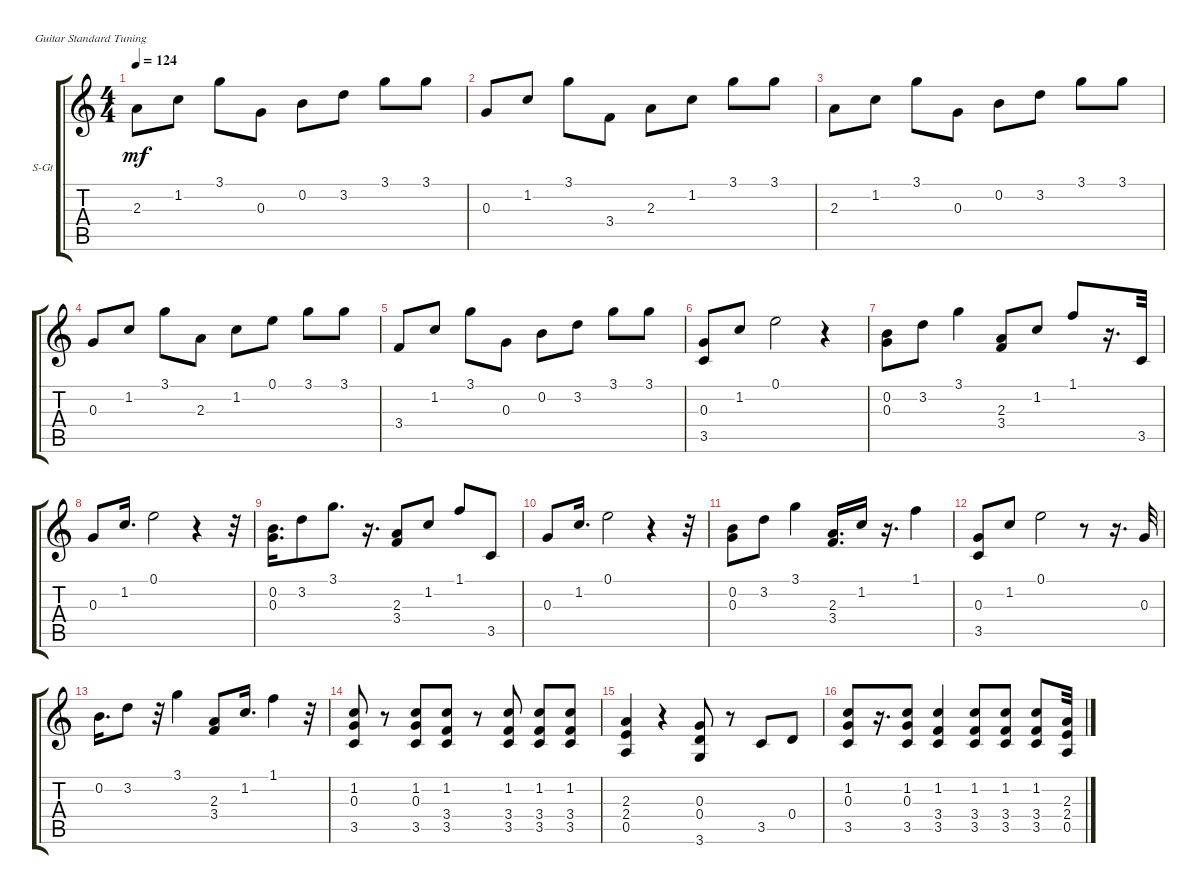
\bracketExtendMode groupsimilarinstruments
\firstSystemTrackNameOrientation horizontal
\otherSystemsTrackNameOrientation horizontal
\track ("Acoustic Guitar" "S-Gt") {instrument acousticguitarsteel}
\staff {score tabs}
\tuning (E4 B3 G3 D3 A2 E2)
\ts (4 4)
\tempo 124
\clef g2
\scale
0.333333
\ks c
2.3.8{dy mf} 1.2.8 3.1.8 0.3.8 0.2.8 3.2.8 3.1.8 3.1.8 |
\scale
0.333333 0.3.8 1.2.8 3.1.8 3.4.8 2.3.8 1.2.8 3.1.8 3.1.8 |
\scale
0.333333 2.3.8 1.2.8 3.1.8 0.3.8 0.2.8 3.2.8 3.1.8 3.1.8 |
\scale
0.333333 0.3.8 1.2.8 3.1.8 2.3.8 1.2.8 0.1.8 3.1.8 3.1.8 |
\scale
0.333333 3.4.8 1.2.8 3.1.8 0.3.8 0.2.8 3.2.8 3.1.8 3.1.8 |
\scale
0.2334 (3.5 0.3).8 1.2.8 0.1.2 r.4 |
\scale
0.44668 (0.3 0.2).8 3.2.8 3.1.4 (3.4 2.3).8 1.2.8 1.1.8 r.16{d} 3.5.32 |
\scale
0.31992 0.3.8 1.2.16{d} 0.1.2 r.4 r.32 |
\scale
0.370558 (0.3 0.2).16{d} 3.2.8 3.1.8{d} r.16{d} (3.4 2.3).8 1.2.8 1.1.8 3.5.8 |
\scale
0.269036 0.3.8 1.2.16{d} 0.1.2 r.4 r.32 |
\scale
0.360406 (0.3 0.2).8 3.2.8 3.1.4 (3.4 2.3).16{d} 1.2.16 r.16{d} 1.1.4 |
\scale
0.278912 (3.5 0.3).8 1.2.8 0.1.2 r.8 r.16{d} 0.3.32 |
\scale
0.367347 0.2.16{d} 3.2.8 r.32 3.1.4 (3.4 2.3).8 1.2.16{d} 1.1.4 r.32 |
\scale
0.353741 (1.2 3.5 0.3).8 r.8 (3.5 0.3 1.2).8 (3.5 3.4 1.2).8 r.8 (3.5 3.4 1.2).8 (1.2 3.5 3.4).8 (3.5 3.4 1.2).8 |
\scale
0.299213 (0.5 2.4 2.3).4 r.4 (0.4 0.3 3.6).8 r.8 3.5.8 0.4.8 |
\scale
0.344882 (1.2 3.5 0.3).8 r.16{d} (3.5 0.3 1.2).8 (3.5 3.4 1.2).4 (3.5 3.4 1.2).8 (1.2 3.5 3.4).8 (3.5 3.4 1.2).8 (0.5 2.4 2.3).32
